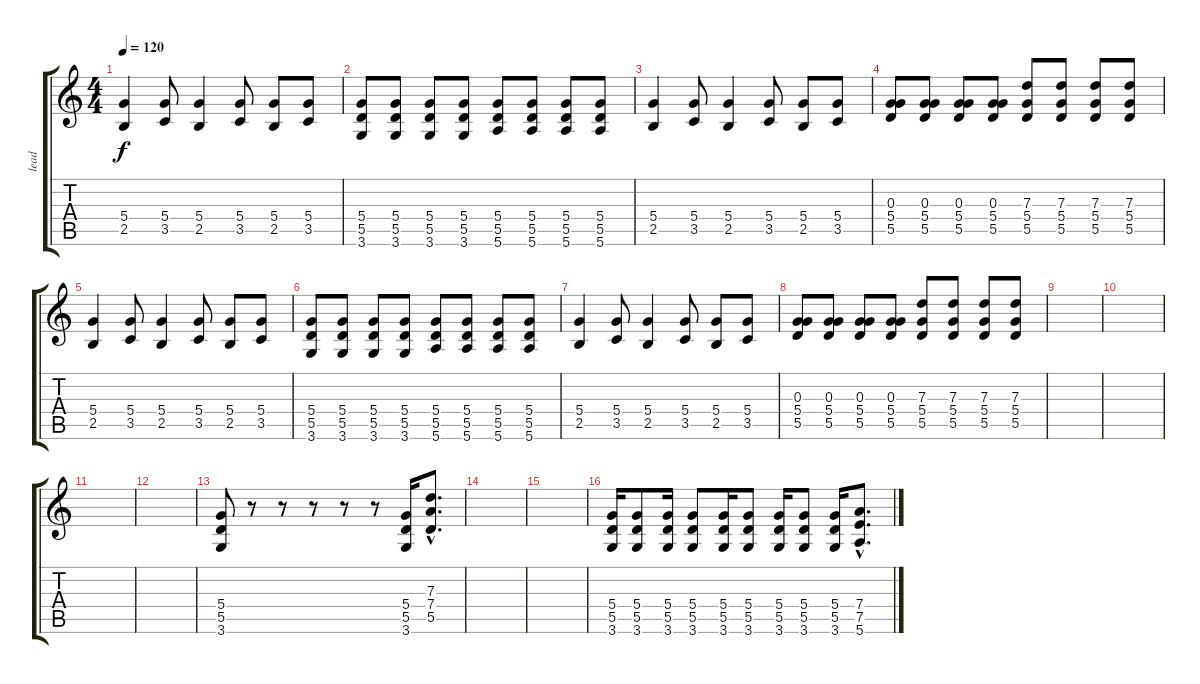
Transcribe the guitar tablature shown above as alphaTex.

\track ("lead" "lead") {instrument distortionguitar}
\staff {score tabs}
\tuning (E4 B3 G3 D3 A2 E2) {hide}
\ts (4 4)
\tempo 120
\clef g2
\ks c
(5.4 2.5).4{dy f} (5.4 3.5).8 (5.4 2.5).4 (5.4 3.5).8 (5.4 2.5).8 (5.4 3.5).8 |
(5.4 5.5 3.6).8 (5.4 5.5 3.6).8 (5.4 5.5 3.6).8 (5.4 5.5 3.6).8 (5.4 5.5 5.6).8 (5.4 5.5 5.6).8 (5.4 5.5 5.6).8 (5.4 5.5 5.6).8 |
(5.4 2.5).4 (5.4 3.5).8 (5.4 2.5).4 (5.4 3.5).8 (5.4 2.5).8 (5.4 3.5).8 |
(0.3 5.4 5.5).8 (0.3 5.4 5.5).8 (0.3 5.4 5.5).8 (0.3 5.4 5.5).8 (7.3 5.4 5.5).8 (7.3 5.4 5.5).8 (7.3 5.4 5.5).8 (7.3 5.4 5.5).8 |
(5.4 2.5).4 (5.4 3.5).8 (5.4 2.5).4 (5.4 3.5).8 (5.4 2.5).8 (5.4 3.5).8 |
(5.4 5.5 3.6).8 (5.4 5.5 3.6).8 (5.4 5.5 3.6).8 (5.4 5.5 3.6).8 (5.4 5.5 5.6).8 (5.4 5.5 5.6).8 (5.4 5.5 5.6).8 (5.4 5.5 5.6).8 |
(5.4 2.5).4 (5.4 3.5).8 (5.4 2.5).4 (5.4 3.5).8 (5.4 2.5).8 (5.4 3.5).8 |
(0.3 5.4 5.5).8 (0.3 5.4 5.5).8 (0.3 5.4 5.5).8 (0.3 5.4 5.5).8 (7.3 5.4 5.5).8 (7.3 5.4 5.5).8 (7.3 5.4 5.5).8 (7.3 5.4 5.5).8 |
|
|
|
|
(5.4 5.5 3.6).8 r.8 r.8 r.8 r.8 r.8 (5.4 5.5 3.6).16 (7.3{hac} 7.4{hac} 5.5{hac}).8{d} |
|
|
(5.4 5.5 3.6).16 (5.4 5.5 3.6).8 (5.4 5.5 3.6).16 (5.4 5.5 3.6).8 (5.4 5.5 3.6).16 (5.4 5.5 3.6).8 (5.4 5.5 3.6).16 (5.4 5.5 3.6).8 (5.4 5.5 3.6).16 (7.4{hac} 7.5{hac} 5.6{hac}).8{d}
